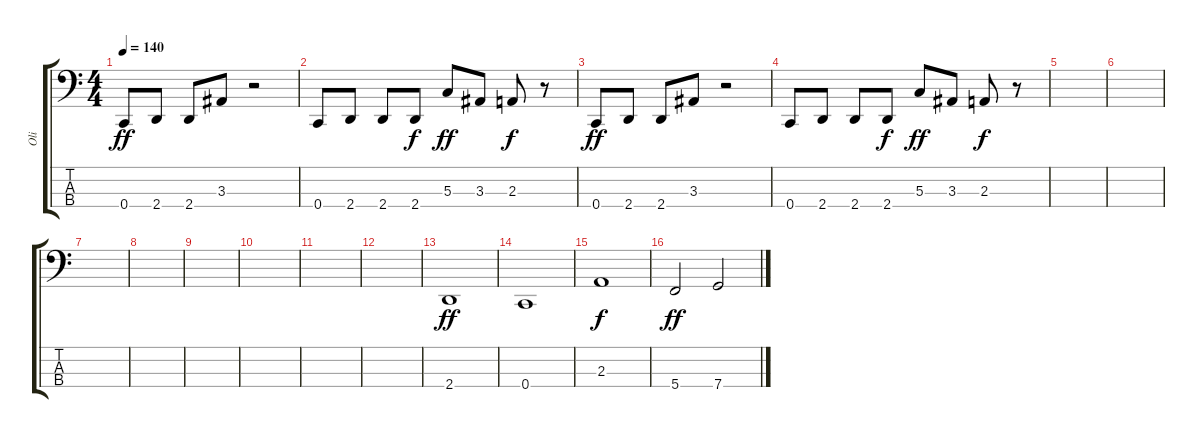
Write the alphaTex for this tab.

\track ("Oli" "Oli") {instrument electricbasspick}
\staff {score tabs}
\tuning (F2 C2 G1 C1) {hide}
\ts (4 4)
\tempo 140
\clef f4
\ks c
0.4.8{dy ff} 2.4.8 2.4.8 3.3.8 r.2 |
0.4.8 2.4.8 2.4.8 2.4.8{dy f} 5.3.8{dy ff} 3.3.8 2.3.8{dy f} r.8 |
0.4.8{dy ff} 2.4.8 2.4.8 3.3.8 r.2 |
0.4.8 2.4.8 2.4.8 2.4.8{dy f} 5.3.8{dy ff} 3.3.8 2.3.8{dy f} r.8 |
|
|
|
|
|
|
|
|
2.4.1{dy ff volume 10} |
0.4.1 |
2.3.1{dy f} |
5.4.2{dy ff} 7.4.2
